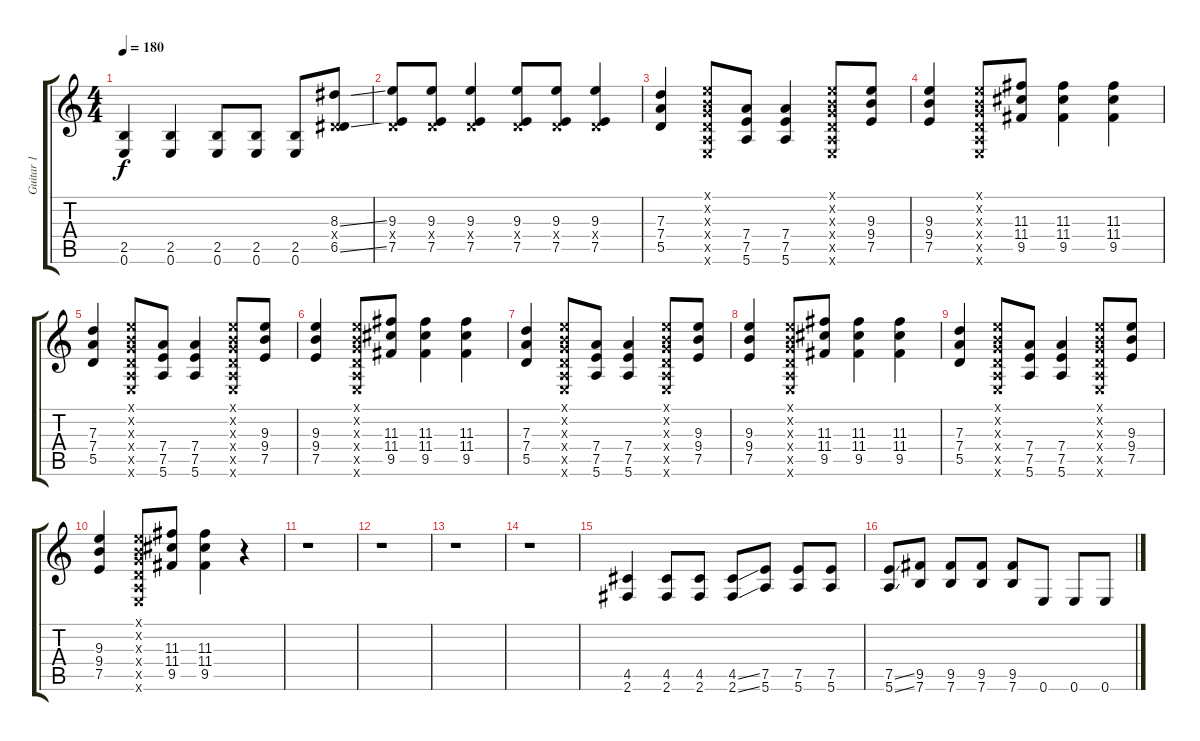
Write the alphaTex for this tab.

\track ("Guitar 1" "Guitar 1") {instrument distortionguitar}
\staff {score tabs}
\tuning (E4 B3 G3 D3 A2 E2) {hide}
\ts (4 4)
\tempo 180
\clef g2
\ks c
(2.5 0.6).4{dy f} (2.5 0.6).4 (2.5 0.6).8 (2.5 0.6).8 (2.5 0.6).8 (8.3{ss} 0.4{x} 6.5{ss}).8 |
(9.3 0.4{x} 7.5).8 (9.3 0.4{x} 7.5).8 (9.3 0.4{x} 7.5).4 (9.3 0.4{x} 7.5).8 (9.3 0.4{x} 7.5).8 (9.3 0.4{x} 7.5).4 |
(7.3 7.4 5.5).4 (0.1{x} 0.2{x} 0.3{x} 0.4{x} 0.5{x} 0.6{x}).8 (7.4 7.5 5.6).8 (7.4 7.5 5.6).4 (0.1{x} 0.2{x} 0.3{x} 0.4{x} 0.5{x} 0.6{x}).8 (9.3 9.4 7.5).8 |
(9.3 9.4 7.5).4 (0.1{x} 0.2{x} 0.3{x} 0.4{x} 0.5{x} 0.6{x}).8 (11.3 11.4 9.5).8 (11.3 11.4 9.5).4 (11.3 11.4 9.5).4 |
(7.3 7.4 5.5).4 (0.1{x} 0.2{x} 0.3{x} 0.4{x} 0.5{x} 0.6{x}).8 (7.4 7.5 5.6).8 (7.4 7.5 5.6).4 (0.1{x} 0.2{x} 0.3{x} 0.4{x} 0.5{x} 0.6{x}).8 (9.3 9.4 7.5).8 |
(9.3 9.4 7.5).4 (0.1{x} 0.2{x} 0.3{x} 0.4{x} 0.5{x} 0.6{x}).8 (11.3 11.4 9.5).8 (11.3 11.4 9.5).4 (11.3 11.4 9.5).4 |
(7.3 7.4 5.5).4 (0.1{x} 0.2{x} 0.3{x} 0.4{x} 0.5{x} 0.6{x}).8 (7.4 7.5 5.6).8 (7.4 7.5 5.6).4 (0.1{x} 0.2{x} 0.3{x} 0.4{x} 0.5{x} 0.6{x}).8 (9.3 9.4 7.5).8 |
(9.3 9.4 7.5).4 (0.1{x} 0.2{x} 0.3{x} 0.4{x} 0.5{x} 0.6{x}).8 (11.3 11.4 9.5).8 (11.3 11.4 9.5).4 (11.3 11.4 9.5).4 |
(7.3 7.4 5.5).4 (0.1{x} 0.2{x} 0.3{x} 0.4{x} 0.5{x} 0.6{x}).8 (7.4 7.5 5.6).8 (7.4 7.5 5.6).4 (0.1{x} 0.2{x} 0.3{x} 0.4{x} 0.5{x} 0.6{x}).8 (9.3 9.4 7.5).8 |
(9.3 9.4 7.5).4 (0.1{x} 0.2{x} 0.3{x} 0.4{x} 0.5{x} 0.6{x}).8 (11.3 11.4 9.5).8 (11.3 11.4 9.5).4 r.4 |
r.1 |
r.1 |
r.1 |
r.1 |
(4.5 2.6).4 (4.5 2.6).8 (4.5 2.6).8 (4.5{ss} 2.6{ss}).8 (7.5 5.6).8 (7.5 5.6).8 (7.5 5.6).8 |
(7.5{ss} 5.6{ss}).8 (9.5 7.6).8 (9.5 7.6).8 (9.5 7.6).8 (9.5 7.6).8 0.6.8 0.6.8 0.6.8
